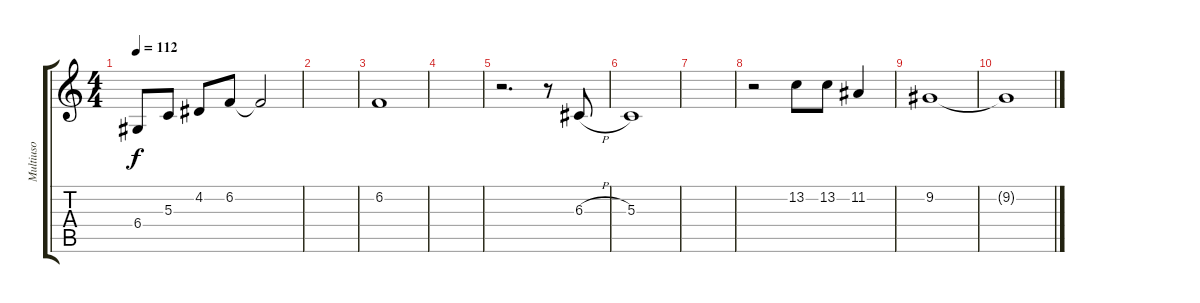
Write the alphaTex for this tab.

\track ("Multiuso" "Multiuso") {instrument fx4atmosphere}
\staff {score tabs}
\tuning (E4 B3 G3 D3 A2 E2) {hide}
\ts (4 4)
\tempo 112
\clef g2
\ks c
6.4.8{dy f} 5.3.8 4.2.8 6.2.8 6.2{t}.2 |
|
6.2.1 |
|
r.2{d} r.8 6.3{h}.8 |
5.3.1 |
|
r.2 13.2.8{volume 10 instrument pad4choir} 13.2.8 11.2.4 |
9.2.1{volume 0} |
9.2{t}.1
